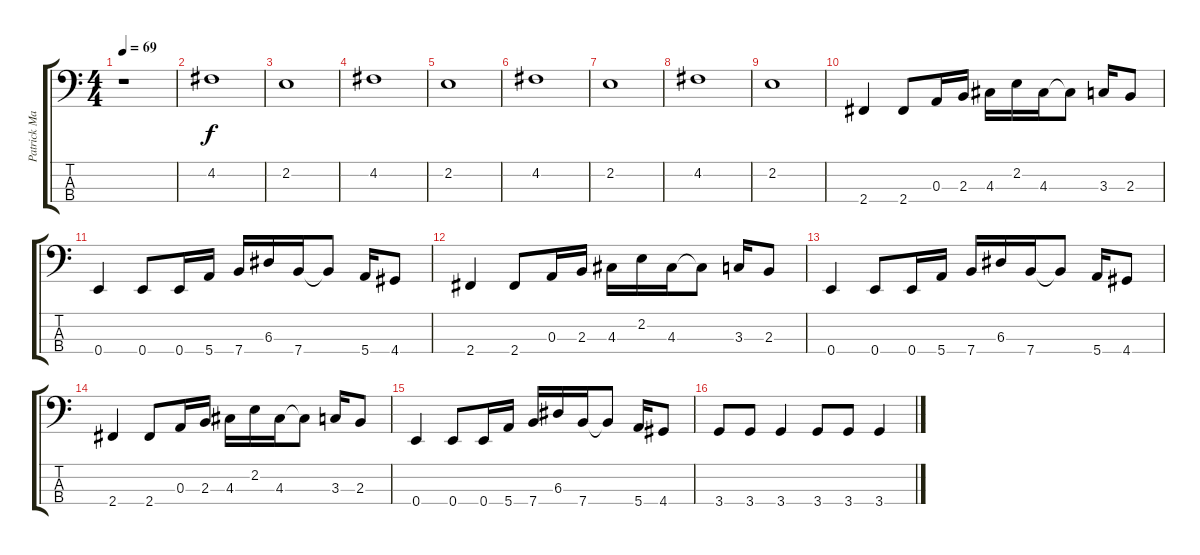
\track ("Patrick Mattews" "Patrick Ma") {instrument electricbasspick}
\staff {score tabs}
\tuning (G2 D2 A1 E1) {hide}
\ts (4 4)
\tempo 69
\clef f4
\ks c
r.1{dy f instrument electricbasspick} |
4.2.1 |
2.2.1 |
4.2.1 |
2.2.1 |
4.2.1 |
2.2.1 |
4.2.1 |
2.2.1 |
2.4.4 2.4.8 0.3.16 2.3.16 4.3.16 2.2.16 4.3.16 4.3{t}.8 3.3.16 2.3.8 |
0.4.4 0.4.8 0.4.16 5.4.16 7.4.16 6.3.16 7.4.16 7.4{t}.8 5.4.16 4.4.8 |
2.4.4 2.4.8 0.3.16 2.3.16 4.3.16 2.2.16 4.3.16 4.3{t}.8 3.3.16 2.3.8 |
0.4.4 0.4.8 0.4.16 5.4.16 7.4.16 6.3.16 7.4.16 7.4{t}.8 5.4.16 4.4.8 |
2.4.4 2.4.8 0.3.16 2.3.16 4.3.16 2.2.16 4.3.16 4.3{t}.8 3.3.16 2.3.8 |
0.4.4 0.4.8 0.4.16 5.4.16 7.4.16 6.3.16 7.4.16 7.4{t}.8 5.4.16 4.4.8 |
3.4.8 3.4.8 3.4.4 3.4.8 3.4.8 3.4.4
